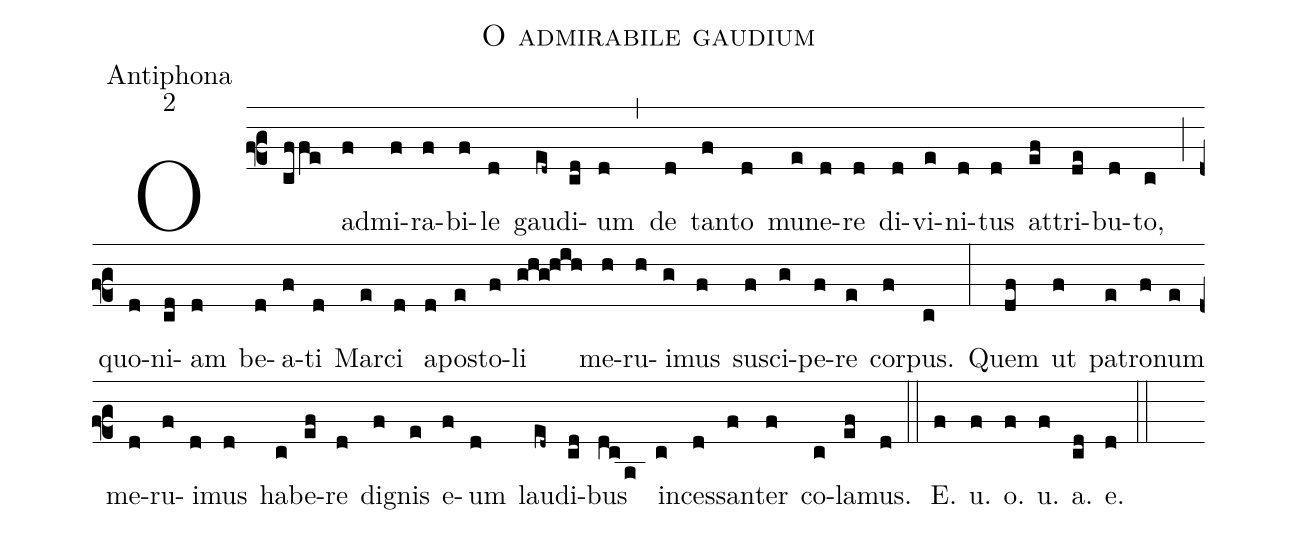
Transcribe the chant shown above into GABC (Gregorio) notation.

name:O admirabile gaudium;
office-part:Antiphona;
mode:2;
%%
(f2) O(cffe) ad(f)mi(f)ra(f)bi(f)le(d) gau(ed~)di(cd)um(d)  (,) de(d) tan(f)to(d) mu(e)ne(d)re(d)
di(d)vi(e)ni(d)tus(d) at(ef)tri(de)bu(d)to,(c) (;) quo(d)ni(cd)am(d) be(d)a(f)ti(d) Mar(e)ci(d) a(d)po(e)sto(f)li(ghg!hih) me(h)ru(h)i(g)mus(f) su(f)sci(g)pe(f)re(e) cor(f)pus.(c) (:) Quem(df) ut(f) pa(e)tro(f)num(e) me(d)ru(f)i(d)mus(d) ha(c)be(ef)re(d)
di(f)gnis(e) e(f)um(d) lau(ed~)di(cd)bus(dca) in(c)ces(d)san(f)ter(f) co(c)la(ef)mus.(d) (::)
E.(f) u.(f) o.(f) u.(f) a.(cd) e.(d) (::)
